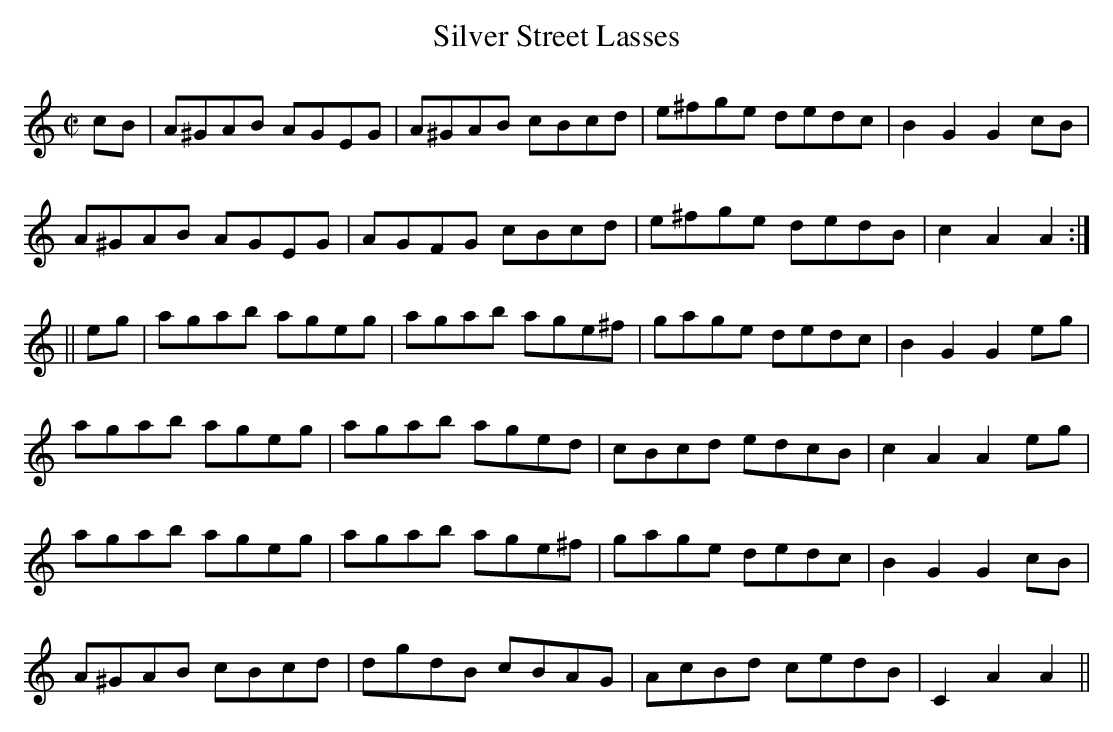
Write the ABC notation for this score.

X:1
T: Silver Street Lasses
M:C|
L:1/8
K:A Minor
cB|A^GAB AGEG|A^GAB cBcd|e^fge dedc|B2G2G2 cB|
A^GAB AGEG|AGFG cBcd|e^fge dedB|c2A2A2:|
||eg|agab ageg|agab age^f|gage dedc|B2G2G2 eg|
agab ageg|agab aged|cBcd edcB|c2A2A2 eg|
agab ageg|agab age^f|gage dedc|B2G2G2 cB|
A^GAB cBcd|dgdB cBAG|AcBd cedB|C2A2A2||
